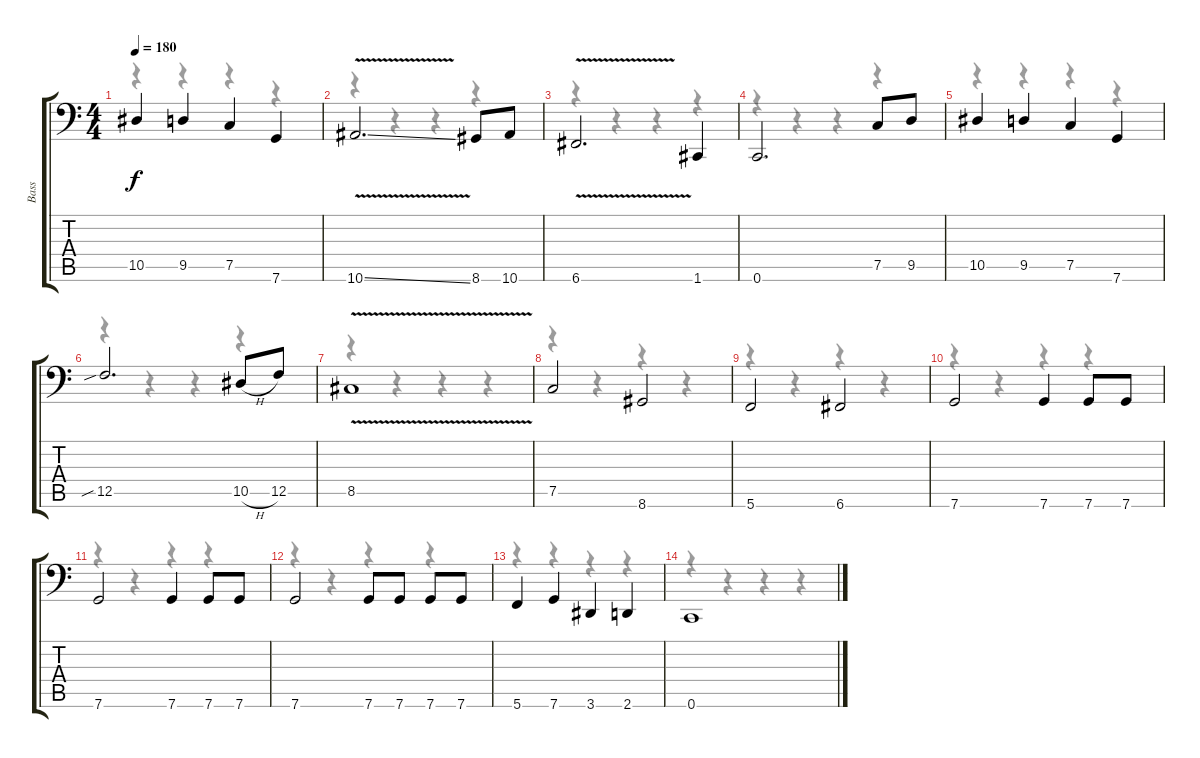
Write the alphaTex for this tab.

\track ("Bass" "Bass") {instrument electricbassfinger}
\staff {score tabs}
\tuning (C3 G2 Eb2 Bb1 F1 C1) {hide}
\voice
\ts (4 4)
\tempo 180
\clef f4
\ks c
10.5.4{dy f} 9.5.4 7.5.4 7.6.4 |
10.6{v ss}.2{d} 8.6.8 10.6.8 |
6.6{v}.2{d} 1.6.4 |
0.6.2{d} 7.5.8 9.5.8 |
10.5.4 9.5.4 7.5.4 7.6.4 |
12.5{sib}.2{d} 10.5{h}.8 12.5.8 |
8.5{v}.1 |
7.5.2 8.6.2 |
5.6.2 6.6.2 |
7.6.2 7.6.4 7.6.8 7.6.8 |
7.6.2 7.6.4 7.6.8 7.6.8 |
7.6.2 7.6.8 7.6.8 7.6.8 7.6.8 |
5.6.4 7.6.4 3.6.4 2.6.4 |
0.6.1
\voice
\clef f4
\ottava regular
\simile none
\ks c
r.4{dy f} r.4 r.4 r.4 |
r.4 r.4 r.4 r.4 |
r.4 r.4 r.4 r.4 |
r.4 r.4 r.4 r.4 |
r.4 r.4 r.4 r.4 |
r.4 r.4 r.4 r.4 |
r.4 r.4 r.4 r.4 |
r.4 r.4 r.4 r.4 |
r.4 r.4 r.4 r.4 |
r.4 r.4 r.4 r.4 |
r.4 r.4 r.4 r.4 |
r.4 r.4 r.4 r.4 |
r.4 r.4 r.4 r.4 |
r.4 r.4 r.4 r.4
